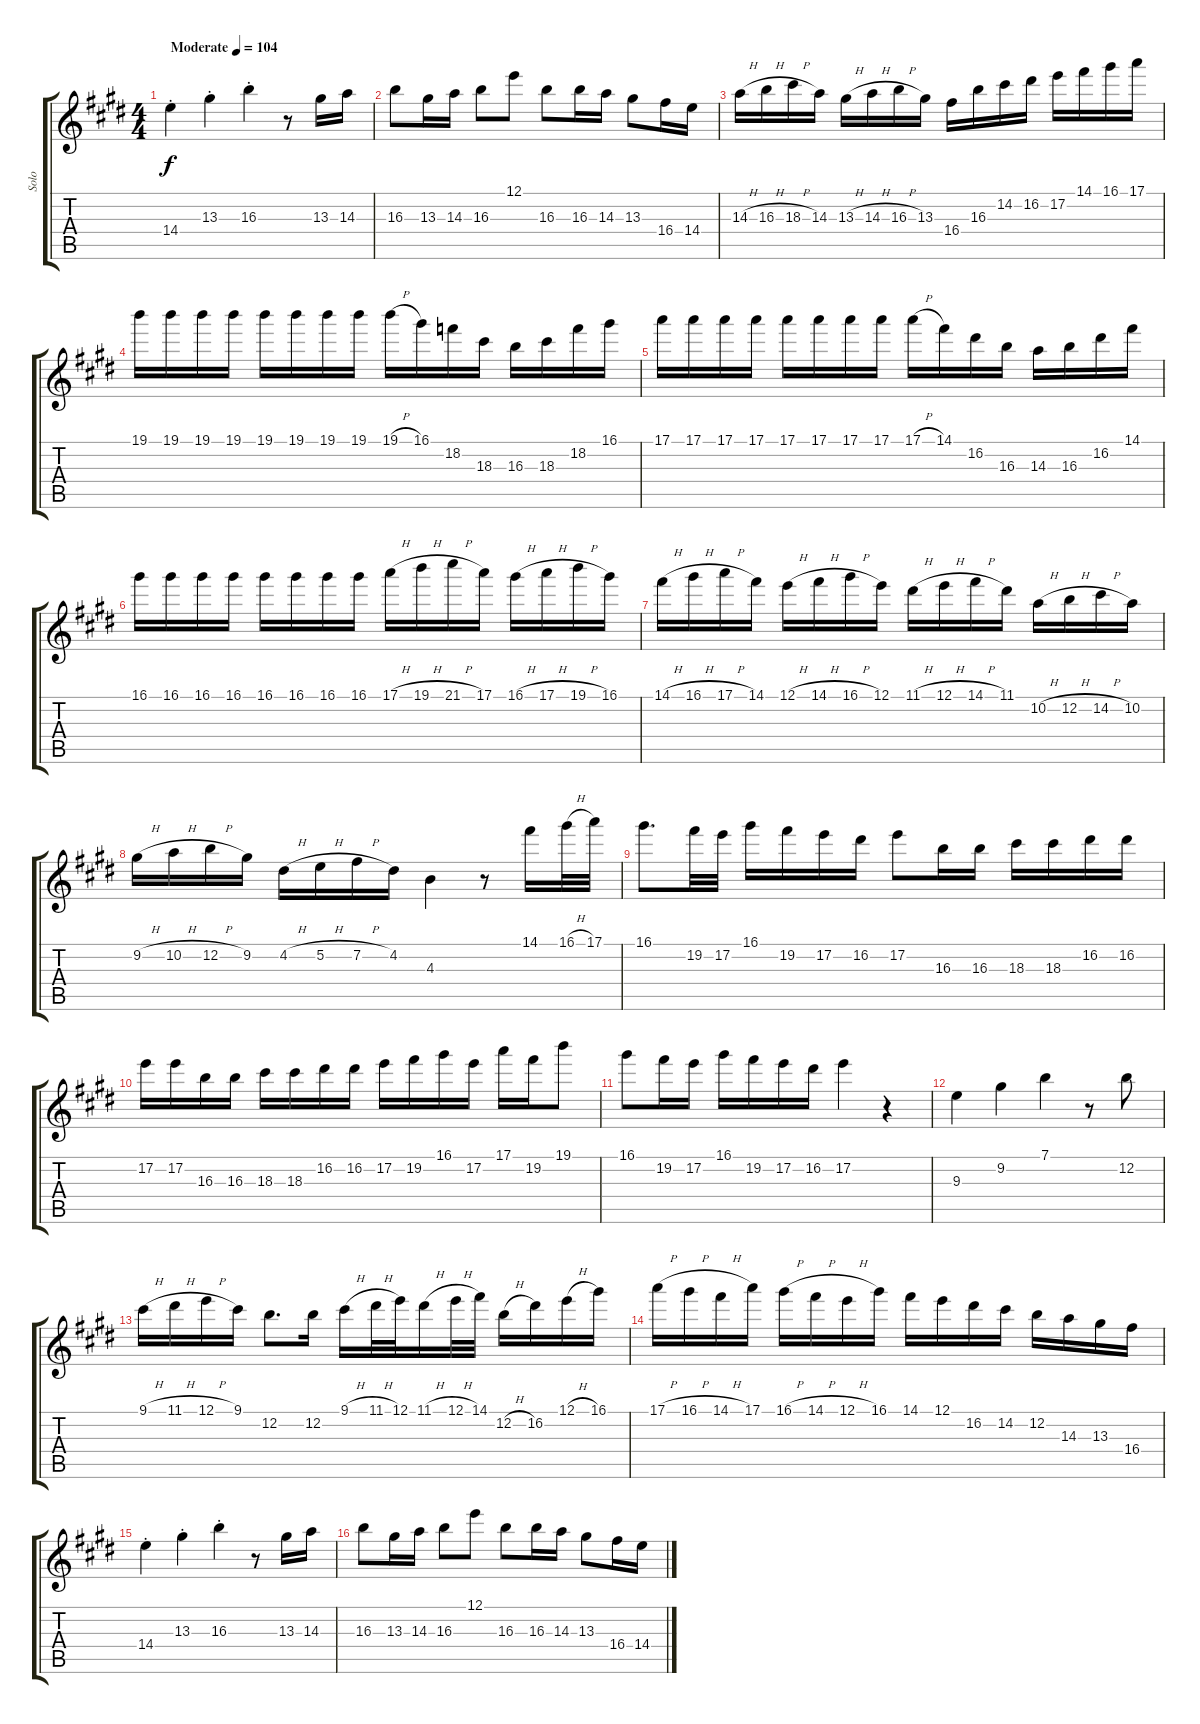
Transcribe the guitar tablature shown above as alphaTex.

\track ("Solo" "Solo") {instrument overdrivenguitar}
\staff {score tabs}
\tuning (E4 B3 G3 D3 A2 E2) {hide}
\ts (4 4)
\tempo (104 "Moderate")
\clef g2
\ks e
14.4{st}.4{dy f instrument overdrivenguitar} 13.3{st}.4 16.3{st}.4 r.8 13.3.16 14.3.16 |
16.3.8 13.3.16 14.3.16 16.3.8 12.1.8 16.3.8 16.3.16 14.3.16 13.3.8 16.4.16 14.4.16 |
14.3{h}.16 16.3{h}.16 18.3{h}.16 14.3.16 13.3{h}.16 14.3{h}.16 16.3{h}.16 13.3.16 16.4.16 16.3.16 14.2.16 16.2.16 17.2.16 14.1.16 16.1.16 17.1.16 |
19.1.16 19.1.16 19.1.16 19.1.16 19.1.16 19.1.16 19.1.16 19.1.16 19.1{h}.16 16.1.16 18.2.16 18.3.16 16.3.16 18.3.16 18.2.16 16.1.16 |
17.1.16 17.1.16 17.1.16 17.1.16 17.1.16 17.1.16 17.1.16 17.1.16 17.1{h}.16 14.1.16 16.2.16 16.3.16 14.3.16 16.3.16 16.2.16 14.1.16 |
16.1.16 16.1.16 16.1.16 16.1.16 16.1.16 16.1.16 16.1.16 16.1.16 17.1{h}.16 19.1{h}.16 21.1{h}.16 17.1.16 16.1{h}.16 17.1{h}.16 19.1{h}.16 16.1.16 |
14.1{h}.16 16.1{h}.16 17.1{h}.16 14.1.16 12.1{h}.16 14.1{h}.16 16.1{h}.16 12.1.16 11.1{h}.16 12.1{h}.16 14.1{h}.16 11.1.16 10.2{h}.16 12.2{h}.16 14.2{h}.16 10.2.16 |
9.2{h}.16 10.2{h}.16 12.2{h}.16 9.2.16 4.2{h}.16 5.2{h}.16 7.2{h}.16 4.2.16 4.3.4 r.8 14.1.16 16.1{h}.32 17.1.32 |
16.1.8{d} 19.2.32 17.2.32 16.1.16 19.2.16 17.2.16 16.2.16 17.2.8 16.3.16 16.3.16 18.3.16 18.3.16 16.2.16 16.2.16 |
17.2.16 17.2.16 16.3.16 16.3.16 18.3.16 18.3.16 16.2.16 16.2.16 17.2.16 19.2.16 16.1.16 17.2.16 17.1.16 19.2.16 19.1.8 |
16.1.8 19.2.16 17.2.16 16.1.16 19.2.16 17.2.16 16.2.16 17.2.4 r.4 |
9.3.4 9.2.4 7.1.4 r.8 12.2.8 |
9.1{h}.16 11.1{h}.16 12.1{h}.16 9.1.16 12.2.8{d} 12.2.16 9.1{h}.16 11.1{h}.32 12.1.32 11.1{h}.16 12.1{h}.32 14.1.32 12.2{h}.16 16.2.16 12.1{h}.16 16.1.16 |
17.1{h}.16 16.1{h}.16 14.1{h}.16 17.1.16 16.1{h}.16 14.1{h}.16 12.1{h}.16 16.1.16 14.1.16 12.1.16 16.2.16 14.2.16 12.2.16 14.3.16 13.3.16 16.4.16 |
14.4{st}.4 13.3{st}.4 16.3{st}.4 r.8 13.3.16 14.3.16 |
16.3.8 13.3.16 14.3.16 16.3.8 12.1.8 16.3.8 16.3.16 14.3.16 13.3.8 16.4.16 14.4.16
